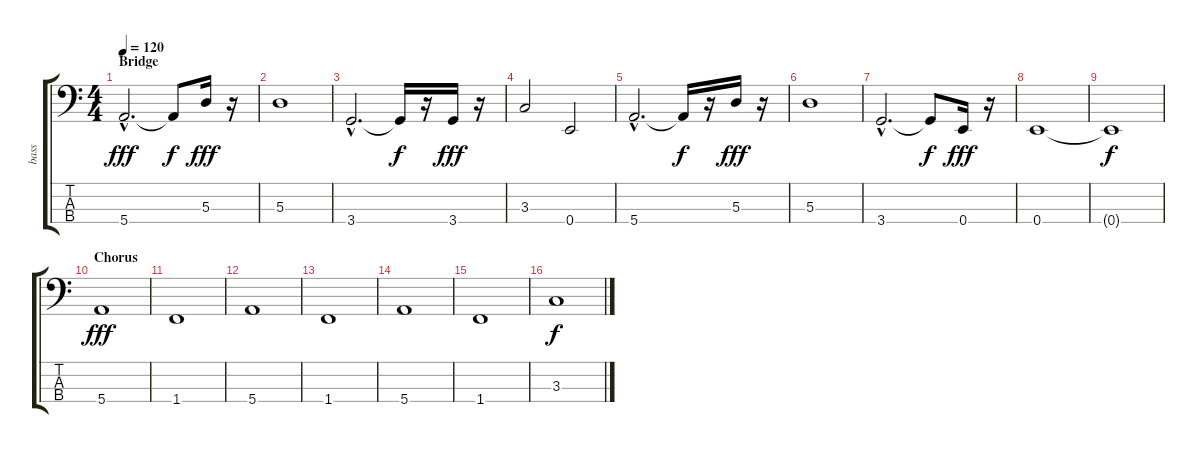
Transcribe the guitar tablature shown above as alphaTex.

\track ("bass" "bass") {instrument fretlessbass}
\staff {score tabs}
\tuning (G2 D2 A1 E1) {hide}
\ts (4 4)
\section ("" "Bridge")
\tempo 120
\clef f4
\ks c
5.4{hac}.2{d dy fff} 5.4{t}.8{dy f} 5.3.16{dy fff} r.16 |
5.3.1 |
3.4{hac}.2{d} 3.4{t}.16{dy f} r.16 3.4.16{dy fff} r.16 |
3.3.2 0.4.2 |
5.4{hac}.2{d} 5.4{t}.16{dy f} r.16 5.3.16{dy fff} r.16 |
5.3.1 |
3.4{hac}.2{d} 3.4{t}.8{dy f} 0.4.16{dy fff} r.16 |
0.4.1 |
0.4{t}.1{dy f} |
\section ("" "Chorus")
5.4.1{dy fff} |
1.4.1 |
5.4.1 |
1.4.1 |
5.4.1 |
1.4.1 |
3.3.1{dy f}
